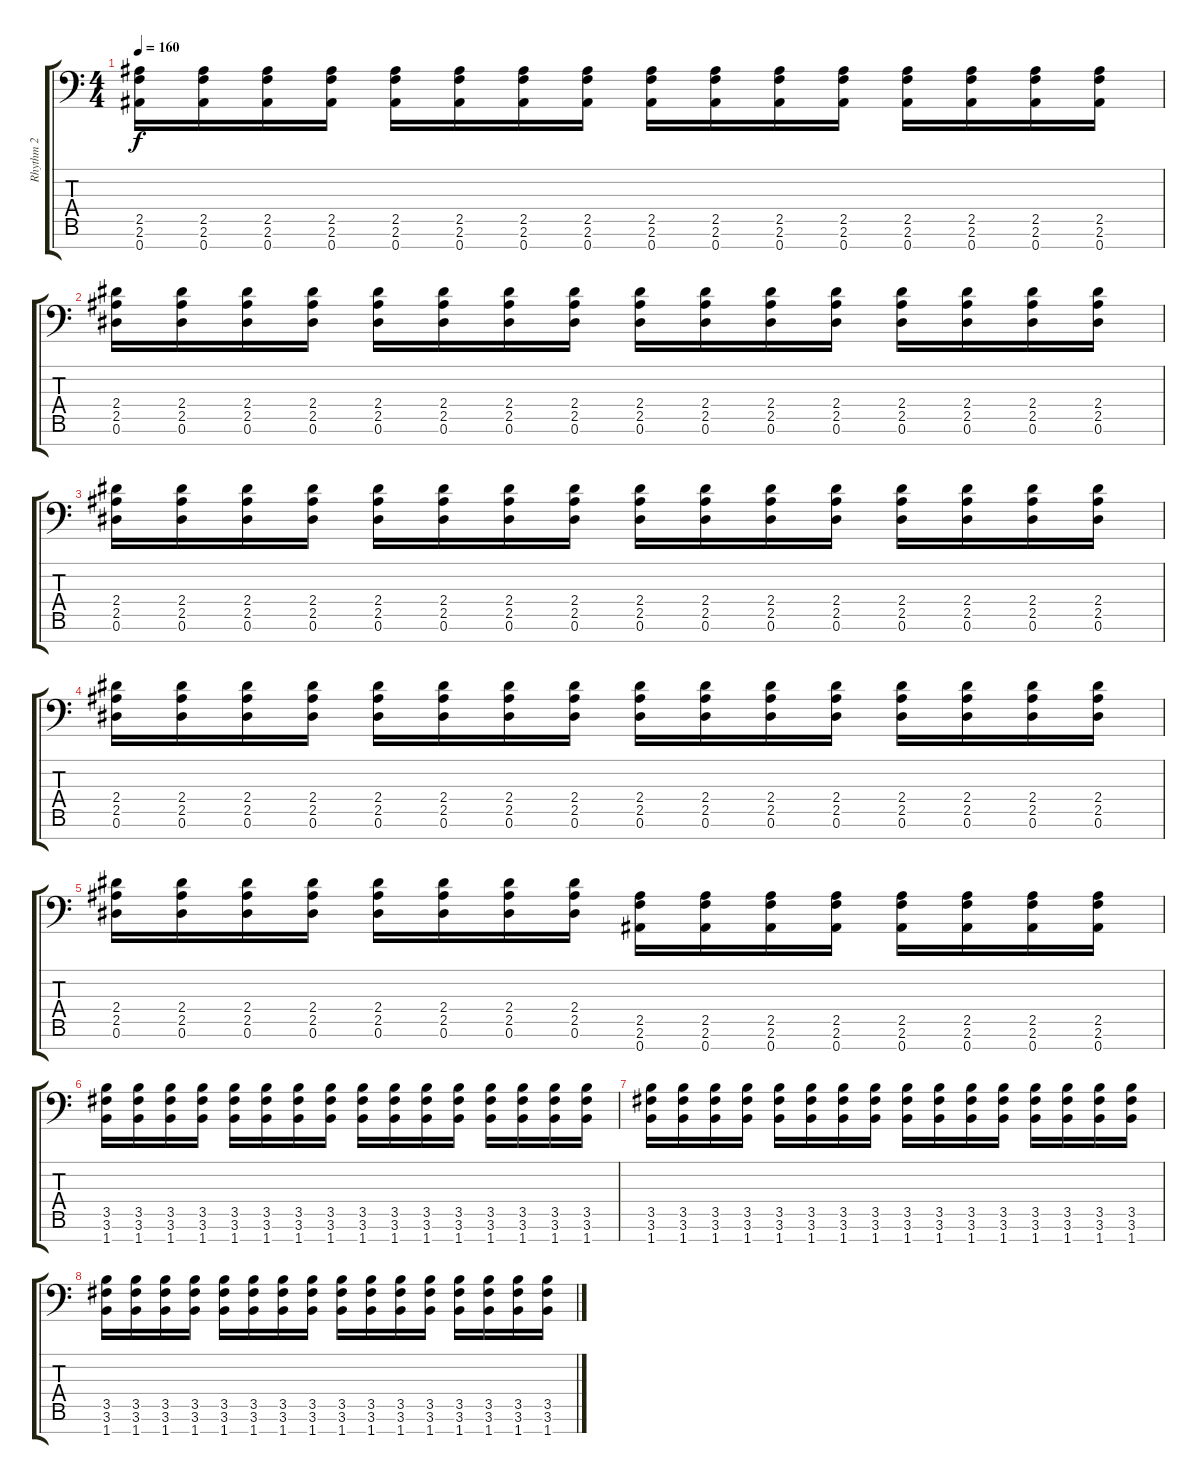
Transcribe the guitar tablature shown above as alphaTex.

\track ("Rhythm 2" "Rhythm 2") {instrument overdrivenguitar}
\staff {score tabs}
\tuning (Eb4 Bb3 Gb3 Db3 Ab2 Eb2 Bb1) {hide}
\ts (4 4)
\tempo 160
\clef f4
\ks c
(2.5 2.6 0.7).16{dy f} (2.5 2.6 0.7).16 (2.5 2.6 0.7).16 (2.5 2.6 0.7).16 (2.5 2.6 0.7).16 (2.5 2.6 0.7).16 (2.5 2.6 0.7).16 (2.5 2.6 0.7).16 (2.5 2.6 0.7).16 (2.5 2.6 0.7).16 (2.5 2.6 0.7).16 (2.5 2.6 0.7).16 (2.5 2.6 0.7).16 (2.5 2.6 0.7).16 (2.5 2.6 0.7).16 (2.5 2.6 0.7).16 |
(2.4 2.5 0.6).16 (2.4 2.5 0.6).16 (2.4 2.5 0.6).16 (2.4 2.5 0.6).16 (2.4 2.5 0.6).16 (2.4 2.5 0.6).16 (2.4 2.5 0.6).16 (2.4 2.5 0.6).16 (2.4 2.5 0.6).16 (2.4 2.5 0.6).16 (2.4 2.5 0.6).16 (2.4 2.5 0.6).16 (2.4 2.5 0.6).16 (2.4 2.5 0.6).16 (2.4 2.5 0.6).16 (2.4 2.5 0.6).16 |
(2.4 2.5 0.6).16 (2.4 2.5 0.6).16 (2.4 2.5 0.6).16 (2.4 2.5 0.6).16 (2.4 2.5 0.6).16 (2.4 2.5 0.6).16 (2.4 2.5 0.6).16 (2.4 2.5 0.6).16 (2.4 2.5 0.6).16 (2.4 2.5 0.6).16 (2.4 2.5 0.6).16 (2.4 2.5 0.6).16 (2.4 2.5 0.6).16 (2.4 2.5 0.6).16 (2.4 2.5 0.6).16 (2.4 2.5 0.6).16 |
(2.4 2.5 0.6).16 (2.4 2.5 0.6).16 (2.4 2.5 0.6).16 (2.4 2.5 0.6).16 (2.4 2.5 0.6).16 (2.4 2.5 0.6).16 (2.4 2.5 0.6).16 (2.4 2.5 0.6).16 (2.4 2.5 0.6).16 (2.4 2.5 0.6).16 (2.4 2.5 0.6).16 (2.4 2.5 0.6).16 (2.4 2.5 0.6).16 (2.4 2.5 0.6).16 (2.4 2.5 0.6).16 (2.4 2.5 0.6).16 |
(2.4 2.5 0.6).16 (2.4 2.5 0.6).16 (2.4 2.5 0.6).16 (2.4 2.5 0.6).16 (2.4 2.5 0.6).16 (2.4 2.5 0.6).16 (2.4 2.5 0.6).16 (2.4 2.5 0.6).16 (2.5 2.6 0.7).16 (2.5 2.6 0.7).16 (2.5 2.6 0.7).16 (2.5 2.6 0.7).16 (2.5 2.6 0.7).16 (2.5 2.6 0.7).16 (2.5 2.6 0.7).16 (2.5 2.6 0.7).16 |
(3.5 3.6 1.7).16 (3.5 3.6 1.7).16 (3.5 3.6 1.7).16 (3.5 3.6 1.7).16 (3.5 3.6 1.7).16 (3.5 3.6 1.7).16 (3.5 3.6 1.7).16 (3.5 3.6 1.7).16 (3.5 3.6 1.7).16 (3.5 3.6 1.7).16 (3.5 3.6 1.7).16 (3.5 3.6 1.7).16 (3.5 3.6 1.7).16 (3.5 3.6 1.7).16 (3.5 3.6 1.7).16 (3.5 3.6 1.7).16 |
(3.5 3.6 1.7).16 (3.5 3.6 1.7).16 (3.5 3.6 1.7).16 (3.5 3.6 1.7).16 (3.5 3.6 1.7).16 (3.5 3.6 1.7).16 (3.5 3.6 1.7).16 (3.5 3.6 1.7).16 (3.5 3.6 1.7).16 (3.5 3.6 1.7).16 (3.5 3.6 1.7).16 (3.5 3.6 1.7).16 (3.5 3.6 1.7).16 (3.5 3.6 1.7).16 (3.5 3.6 1.7).16 (3.5 3.6 1.7).16 |
(3.5 3.6 1.7).16 (3.5 3.6 1.7).16 (3.5 3.6 1.7).16 (3.5 3.6 1.7).16 (3.5 3.6 1.7).16 (3.5 3.6 1.7).16 (3.5 3.6 1.7).16 (3.5 3.6 1.7).16 (3.5 3.6 1.7).16 (3.5 3.6 1.7).16 (3.5 3.6 1.7).16 (3.5 3.6 1.7).16 (3.5 3.6 1.7).16 (3.5 3.6 1.7).16 (3.5 3.6 1.7).16 (3.5 3.6 1.7).16
